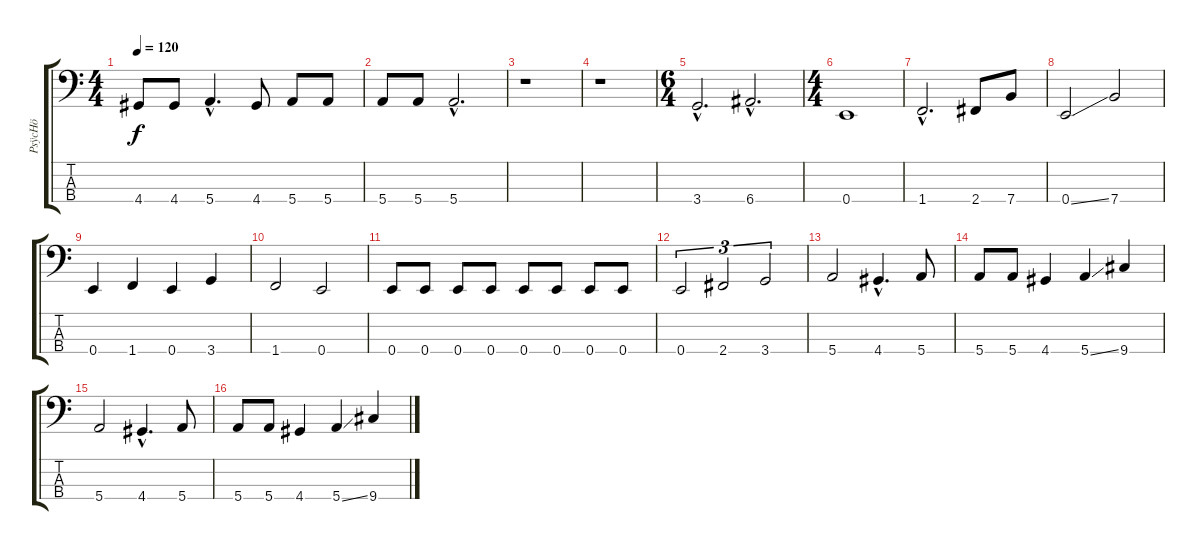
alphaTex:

\track ("PsÿcHö" "PsÿcHö") {instrument electricbasspick}
\staff {score tabs}
\tuning (G2 D2 A1 E1) {hide}
\ts (4 4)
\tempo 120
\clef f4
\ks c
4.4.8{dy f} 4.4.8 5.4{hac}.4{d} 4.4.8 5.4.8 5.4.8 |
5.4.8 5.4.8 5.4{hac}.2{d} |
r.1 |
r.1 |
\ts (6 4)
3.4{hac}.2{d} 6.4{hac}.2{d} |
\ts (4 4)
0.4.1 |
1.4{hac}.2{d} 2.4.8 7.4.8 |
0.4{ss}.2 7.4.2 |
0.4.4 1.4.4 0.4.4 3.4.4 |
1.4.2 0.4.2 |
0.4.8 0.4.8 0.4.8 0.4.8 0.4.8 0.4.8 0.4.8 0.4.8 |
0.4.2{tu (3 2)} 2.4.2{tu (3 2)} 3.4.2{tu (3 2)} |
5.4.2 4.4{hac}.4{d} 5.4.8 |
5.4.8 5.4.8 4.4.4 5.4{ss}.4 9.4.4 |
5.4.2 4.4{hac}.4{d} 5.4.8 |
5.4.8 5.4.8 4.4.4 5.4{ss}.4 9.4.4
